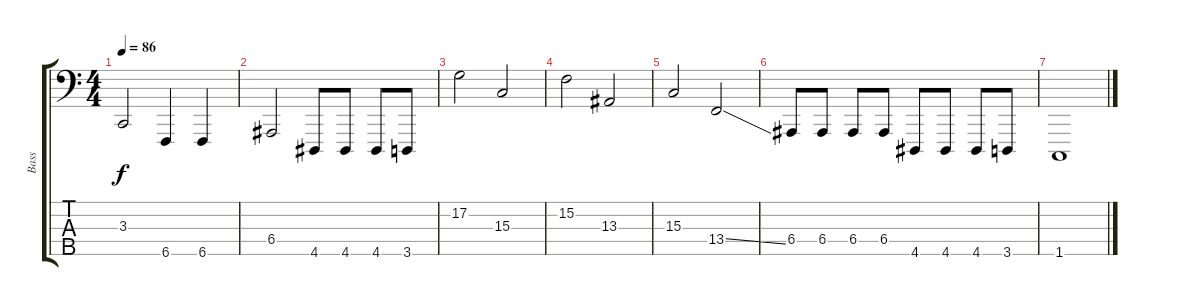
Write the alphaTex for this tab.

\track ("Bass" "Bass") {instrument brightacousticpiano}
\staff {score tabs}
\tuning (G2 D2 A1 E1 B0) {hide}
\ts (4 4)
\tempo 86
\clef f4
\ks c
3.3.2{dy f} 6.5.4 6.5.4 |
6.4.2 4.5.8 4.5.8 4.5.8 3.5.8 |
17.2.2 15.3.2 |
15.2.2 13.3.2 |
15.3.2 13.4{ss}.2 |
6.4.8 6.4.8 6.4.8 6.4.8 4.5.8 4.5.8 4.5.8 3.5.8 |
1.5.1
